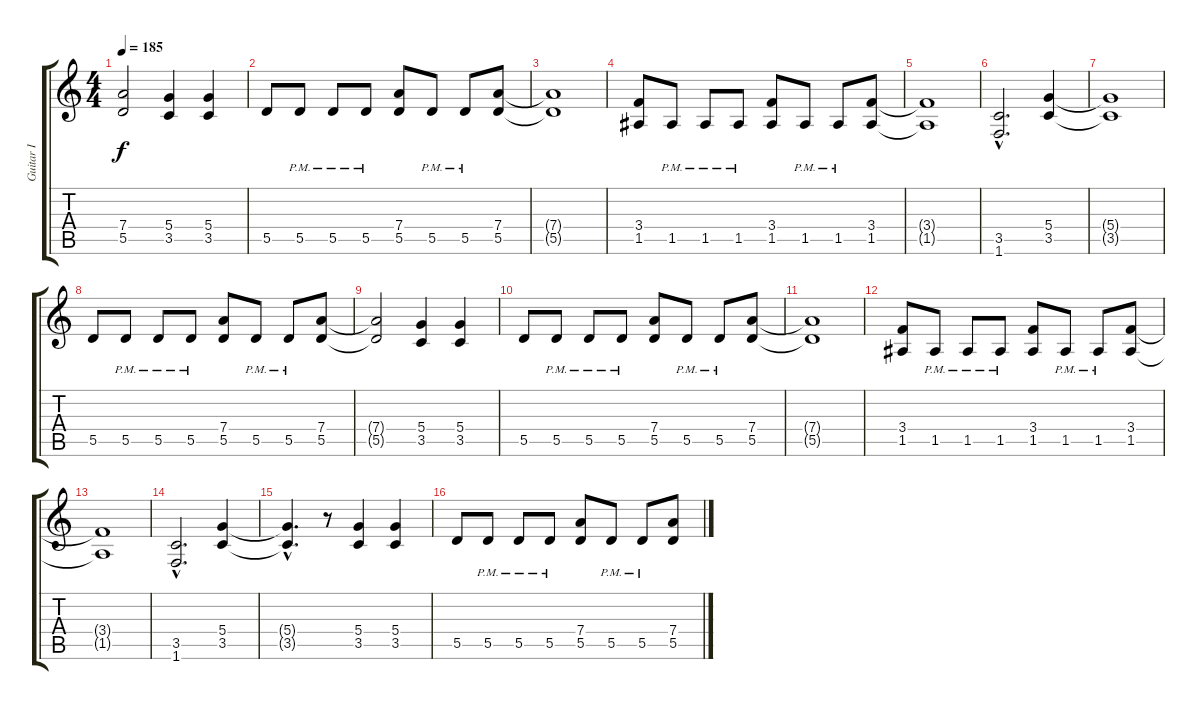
\track ("Guitar I" "Guitar I") {instrument distortionguitar}
\staff {score tabs}
\tuning (E4 B3 G3 D3 A2 E2) {hide}
\ts (4 4)
\tempo 185
\clef g2
\ks c
(7.4{t} 5.5{t}).2{dy f} (5.4 3.5).4 (5.4 3.5).4 |
5.5.8 5.5{pm}.8 5.5{pm}.8 5.5{pm}.8 (7.4 5.5).8 5.5{pm}.8 5.5{pm}.8 (7.4 5.5).8 |
(7.4{t} 5.5{t}).1 |
(3.4 1.5).8 1.5{pm}.8 1.5{pm}.8 1.5{pm}.8 (3.4 1.5).8 1.5{pm}.8 1.5{pm}.8 (3.4 1.5).8 |
(3.4{t} 1.5{t}).1 |
(3.5{hac} 1.6{hac}).2{d} (5.4 3.5).4 |
(5.4{t} 3.5{t}).1 |
5.5.8 5.5{pm}.8 5.5{pm}.8 5.5{pm}.8 (7.4 5.5).8 5.5{pm}.8 5.5{pm}.8 (7.4 5.5).8 |
(7.4{t} 5.5{t}).2 (5.4 3.5).4 (5.4 3.5).4 |
5.5.8 5.5{pm}.8 5.5{pm}.8 5.5{pm}.8 (7.4 5.5).8 5.5{pm}.8 5.5{pm}.8 (7.4 5.5).8 |
(7.4{t} 5.5{t}).1 |
(3.4 1.5).8 1.5{pm}.8 1.5{pm}.8 1.5{pm}.8 (3.4 1.5).8 1.5{pm}.8 1.5{pm}.8 (3.4 1.5).8 |
(3.4{t} 1.5{t}).1 |
(3.5{hac} 1.6{hac}).2{d} (5.4 3.5).4 |
(5.4{hac t} 3.5{hac t}).4{d} r.8 (5.4 3.5).4 (5.4 3.5).4 |
5.5.8 5.5{pm}.8 5.5{pm}.8 5.5{pm}.8 (7.4 5.5).8 5.5{pm}.8 5.5{pm}.8 (7.4 5.5).8
